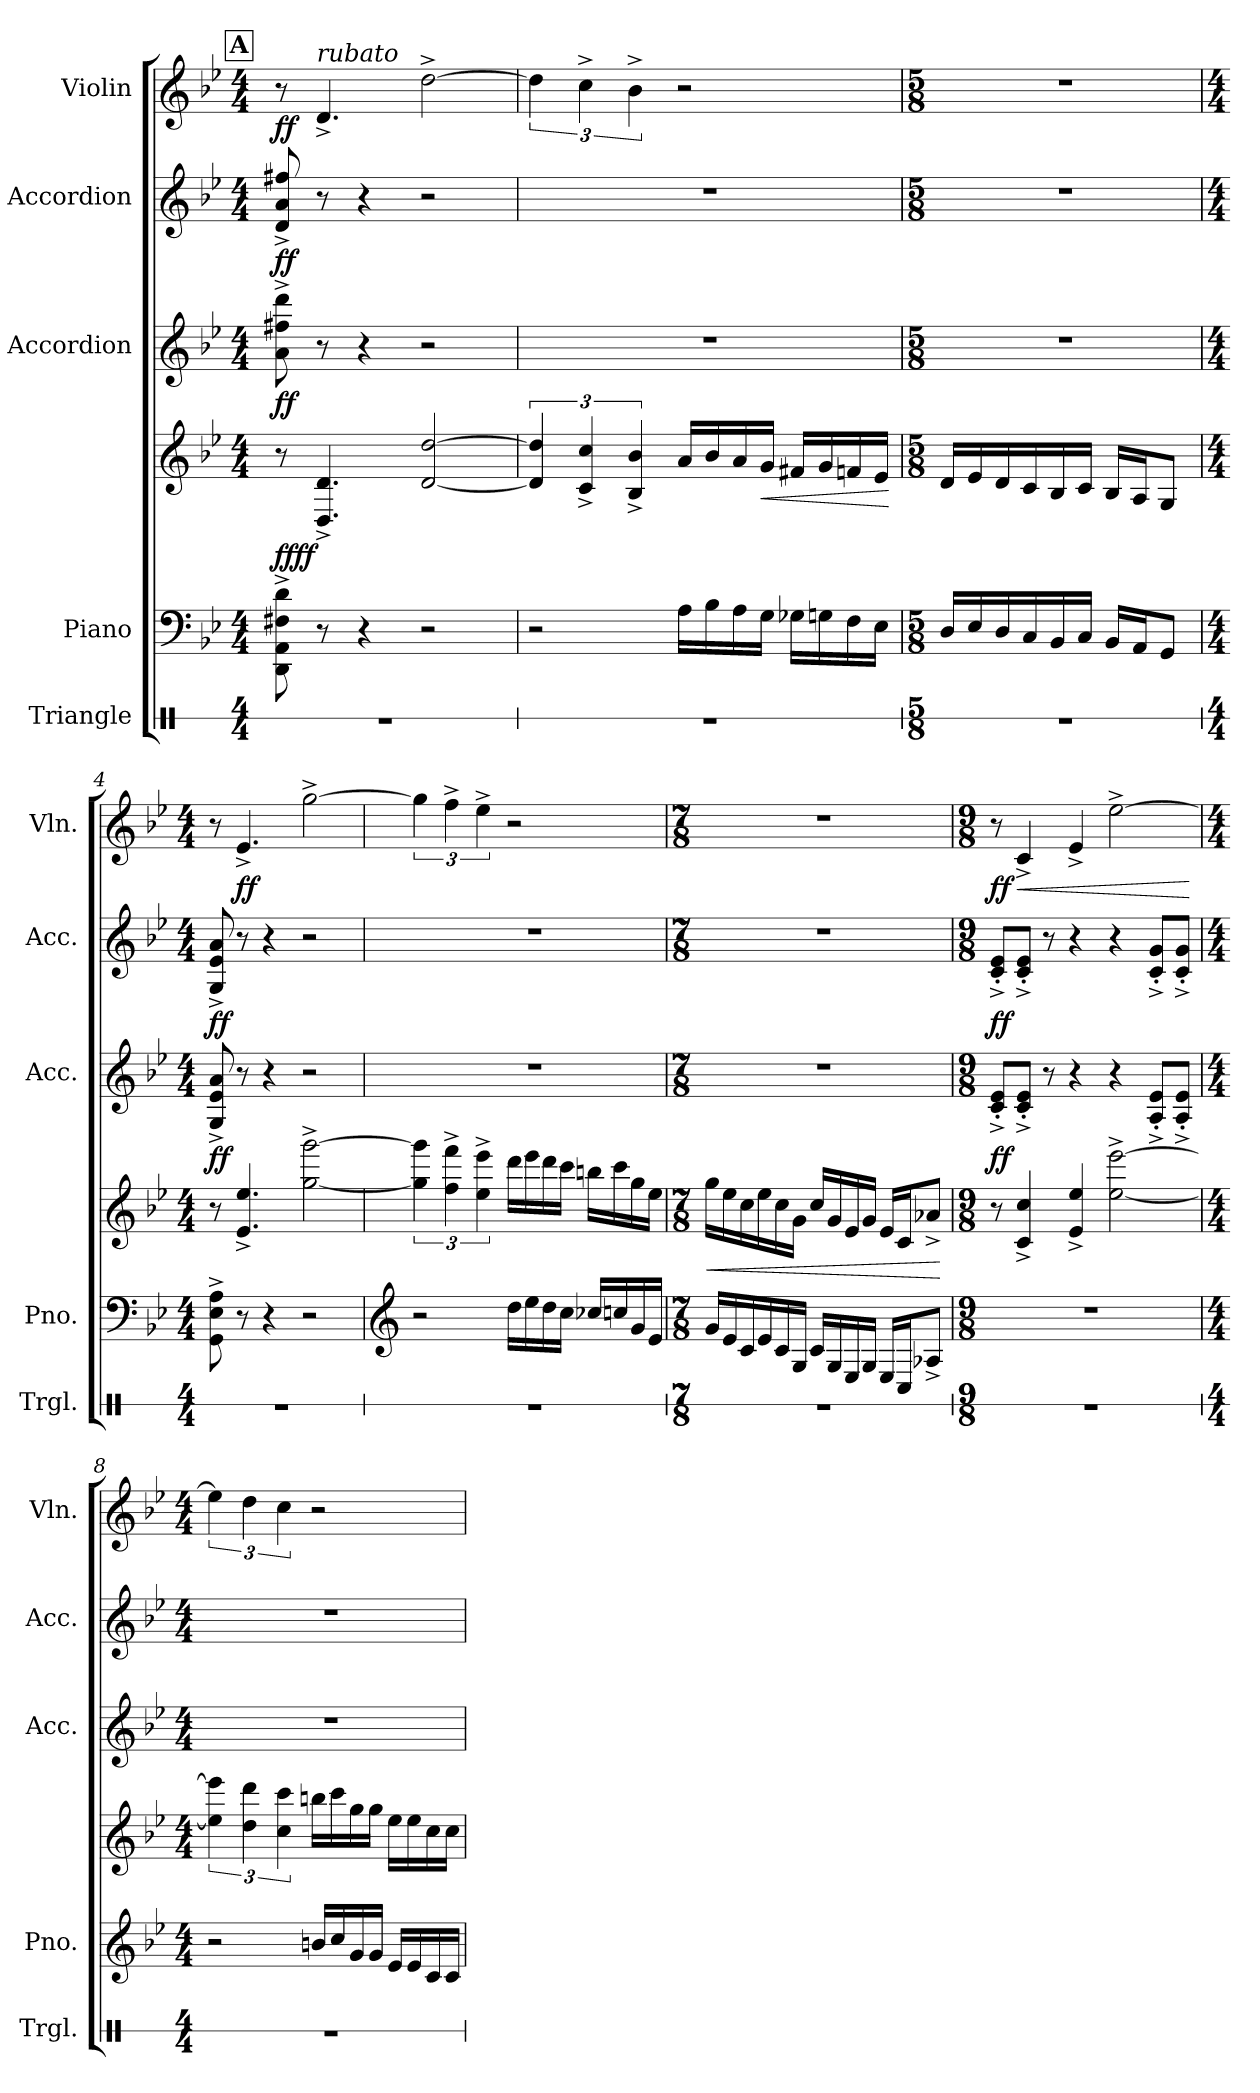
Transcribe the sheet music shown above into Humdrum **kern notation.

**kern	**kern	**kern	**dynam	**kern	**dynam	**kern	**dynam	**kern	**dynam
*part5	*part4	*part4	*part4	*part3	*part3	*part2	*part2	*part1	*part1
*staff6	*staff5	*staff4	*staff4/5	*staff3	*staff3	*staff2	*staff2	*staff1	*staff1
*I"Triangle	*I"Piano	*	*	*I"Accordion	*	*I"Accordion	*	*I"Violin	*
*I'Trgl.	*I'Pno.	*	*	*I'Acc.	*	*I'Acc.	*	*I'Vln.	*
*stria1	*	*	*	*	*	*	*	*	*
*clefX	*clefF4	*clefG2	*	*clefG2	*	*clefG2	*	*clefG2	*
*k[]	*k[b-e-]	*k[b-e-]	*	*k[b-e-]	*	*k[b-e-]	*	*k[b-e-]	*
*M4/4	*M4/4	*M4/4	*	*M4/4	*	*M4/4	*	*M4/4	*
!!LO:REH:place=s1:a:B:fs=14:t=A
=1	=1	=1	=1	=1	=1	=1	=1	=1	=1
!	!	!	!LO:DY:a=2	!	!	!	!	!	!
!	!	!	!LO:DY:n=1:b	!	!LO:DY:b	!	!LO:DY:b	!	!LO:DY:b
1r	8DD\^ 8AA\^ 8F#X\^ 8d\^	8r	ff ff	8a\^ 8ff#X\^ 8ddd\^	ff	8d/^ 8a/^ 8ff#X/^	ff	8r	ff
!	!	!	!	!	!	!	!	!LO:TX:a:i:t=rubato	!
.	8r	4.D/^ 4.d/^	.	8r	.	8r	.	4.d^/	.
.	4r	.	.	4r	.	4r	.	.	.
.	2r	[2d/ [2dd/	.	2r	.	2r	.	[2dd^\	.
=2	=2	=2	=2	=2	=2	=2	=2	=2	=2
1r	2r	6d/] 6dd/]	.	1r	.	1r	.	6dd\]	.
.	.	6c/^ 6cc/^	.	.	.	.	.	6cc^\	.
.	.	6B-/^ 6b-/^	.	.	.	.	.	6b-^\	.
.	16A\LL	16a/LL	.	.	.	.	.	2r	.
.	16B-\	16b-/	.	.	.	.	.	.	.
.	16A\	16a/	.	.	.	.	.	.	.
!	!	!	!LO:HP:b	!	!	!	!	!	!
.	16G\JJ	16g/JJ	<	.	.	.	.	.	.
.	16G-X\LL	16f#X/LL	.	.	.	.	.	.	.
.	16Gn\	16g/	.	.	.	.	.	.	.
.	16F\	16fn/	.	.	.	.	.	.	.
.	16E-\JJ	16e-/JJ	.	.	.	.	.	.	.
.	.	.	[	.	.	.	.	.	.
=3	=3	=3	=3	=3	=3	=3	=3	=3	=3
*M5/8	*M5/8	*M5/8	*	*M5/8	*	*M5/8	*	*M5/8	*
8%5r	16D/LL	16d/LL	.	8%5r	.	8%5r	.	8%5r	.
.	16E-/	16e-/	.	.	.	.	.	.	.
.	16D/	16d/	.	.	.	.	.	.	.
.	16C/	16c/	.	.	.	.	.	.	.
.	16BB-/	16B-/	.	.	.	.	.	.	.
.	16C/JJ	16c/JJ	.	.	.	.	.	.	.
.	16BB-/LL	16B-/LL	.	.	.	.	.	.	.
.	16AA/J	16A/J	.	.	.	.	.	.	.
.	8GG/J	8G/J	.	.	.	.	.	.	.
=4	=4	=4	=4	=4	=4	=4	=4	=4	=4
*M4/4	*M4/4	*M4/4	*	*M4/4	*	*M4/4	*	*M4/4	*
!	!	!	!	!	!LO:DY:b	!	!LO:DY:b	!	!
1r	8GG\^ 8E-\^ 8A\^	8r	.	8G/^ 8e-/^ 8a/^	ff	8G/^ 8e-/^ 8a/^	ff	8r	.
!	!	!	!	!	!	!	!	!	!LO:DY:b
.	8r	4.e-/^ 4.ee-/^	.	8r	.	8r	.	4.e-^/	ff
.	4r	.	.	4r	.	4r	.	.	.
.	2r	[2gg\^ [2ggg\^	.	2r	.	2r	.	[2gg^\	.
!!LO:LB:g=z
=5	=5	=5	=5	=5	=5	=5	=5	=5	=5
*	*clefG2	*	*	*	*	*	*	*	*
1r	2r	6gg\] 6ggg\]	.	1r	.	1r	.	6gg\]	.
.	.	6ff\^ 6fff\^	.	.	.	.	.	6ff^\	.
.	.	6ee-\^ 6eee-\^	.	.	.	.	.	6ee-^\	.
.	16dd\LL	16ddd\LL	.	.	.	.	.	2r	.
.	16ee-\	16eee-\	.	.	.	.	.	.	.
.	16dd\	16ddd\	.	.	.	.	.	.	.
.	16cc\JJ	16ccc\JJ	.	.	.	.	.	.	.
.	16cc-X/LL	16bbn\LL	.	.	.	.	.	.	.
.	16ccn/	16ccc\	.	.	.	.	.	.	.
.	16g/	16gg\	.	.	.	.	.	.	.
.	16e-/JJ	16ee-\JJ	.	.	.	.	.	.	.
=6	=6	=6	=6	=6	=6	=6	=6	=6	=6
*M7/8	*M7/8	*M7/8	*	*M7/8	*	*M7/8	*	*M7/8	*
!	!	!	!LO:HP:b	!	!	!	!	!	!
2..r	16g/LL	16gg\LL	<	2..r	.	2..r	.	2..r	.
.	16e-/	16ee-\	.	.	.	.	.	.	.
.	16c/	16cc\	.	.	.	.	.	.	.
.	16e-/	16ee-\	.	.	.	.	.	.	.
.	16c/	16cc\	.	.	.	.	.	.	.
.	16G/JJ	16g\JJ	.	.	.	.	.	.	.
.	16c/LL	16cc/LL	.	.	.	.	.	.	.
.	16G/	16g/	.	.	.	.	.	.	.
.	16E-/	16e-/	.	.	.	.	.	.	.
.	16G/JJ	16g/JJ	.	.	.	.	.	.	.
.	16E-/LL	16e-/LL	.	.	.	.	.	.	.
.	16C/J	16c/J	.	.	.	.	.	.	.
.	8A-X^/J	8a-X^/J	.	.	.	.	.	.	.
.	.	.	[	.	.	.	.	.	.
=7	=7	=7	=7	=7	=7	=7	=7	=7	=7
*M9/8	*M9/8	*M9/8	*	*M9/8	*	*M9/8	*	*M9/8	*
!	!	!	!	!	!LO:DY:b	!	!LO:DY:b	!	!LO:DY:b
8%9r	8%9r	8r	.	8c/'^ 8e-/'^L	ff	8c/'^ 8e-/'^L	ff	8r	ff
!	!	!	!	!	!	!	!	!	!LO:HP:b
.	.	4c/^ 4cc/^	.	8c/'^ 8e-/'^J	.	8c/'^ 8e-/'^J	.	4c^/	<
.	.	.	.	8r	.	8r	.	.	.
.	.	4e-/^ 4ee-/^	.	4r	.	4r	.	4e-^/	.
.	.	[2ee-\^ [2eee-\^	.	4r	.	4r	.	[2ee-^\	.
.	.	.	.	8A/'^ 8e-/'^L	.	8c/'^ 8g/'^L	.	.	.
.	.	.	.	8A/'^ 8e-/'^J	.	8c/'^ 8g/'^J	.	.	.
.	.	.	.	.	.	.	.	.	[
!!LO:PB:g=z
=8	=8	=8	=8	=8	=8	=8	=8	=8	=8
*M4/4	*M4/4	*M4/4	*	*M4/4	*	*M4/4	*	*M4/4	*
1r	2r	6ee-\] 6eee-\]	.	1r	.	1r	.	6ee-\]	.
.	.	6dd\ 6ddd\	.	.	.	.	.	6dd\	.
.	.	6cc\ 6ccc\	.	.	.	.	.	6cc\	.
.	16bn/LL	16bbn\LL	.	.	.	.	.	2r	.
.	16cc/	16ccc\	.	.	.	.	.	.	.
.	16g/	16gg\	.	.	.	.	.	.	.
.	16g/JJ	16gg\JJ	.	.	.	.	.	.	.
.	16e-/LL	16ee-\LL	.	.	.	.	.	.	.
.	16e-/	16ee-\	.	.	.	.	.	.	.
.	16c/	16cc\	.	.	.	.	.	.	.
.	16c/JJ	16cc\JJ	.	.	.	.	.	.	.
=	=	=	=	=	=	=	=	=	=
*-	*-	*-	*-	*-	*-	*-	*-	*-	*-
